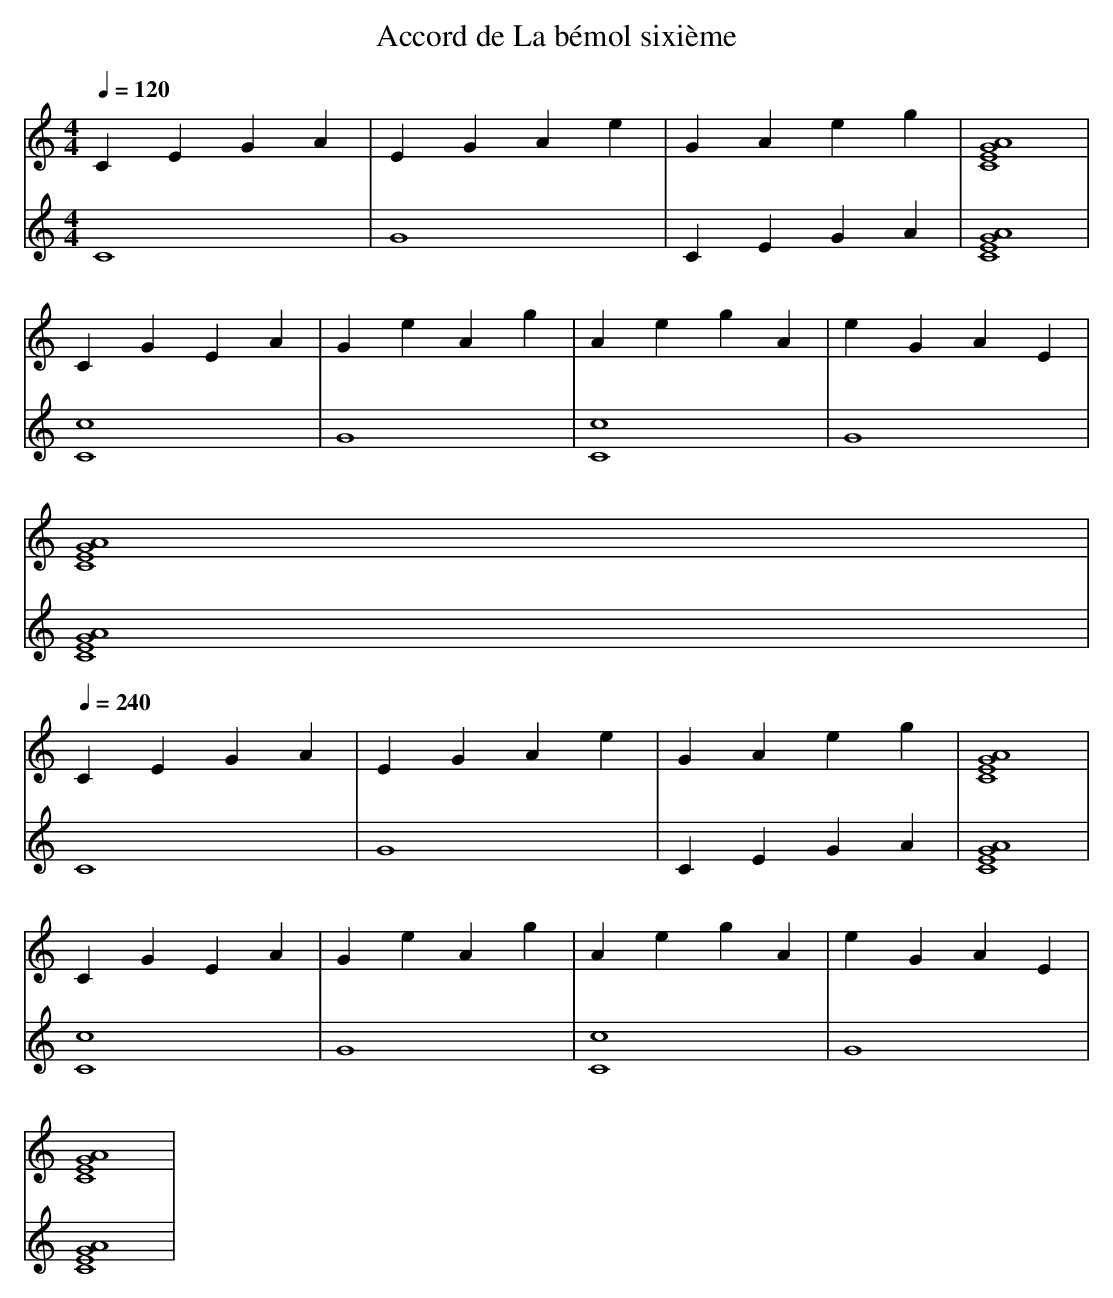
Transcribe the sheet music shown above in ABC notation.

X:1
T:Accord de La bémol sixième
M: 4/4
L: 1/4
Q:1/4=120
K:C
V:1
C E G A | E G A e | G A e g | [C4 E4 G4 A4] |
C G E A | G e A g | A e g A | e G A E |
[C4 E4 G4 A4] |
Q:1/4=240
C E G A | E G A e | G A e g | [C4 E4 G4 A4] |
C G E A | G e A g | A e g A | e G A E |
[C4 E4 G4 A4] |
V:2
C4 | G4 | C E G A | [C4 E4 G4 A4] |
[C4 c4] | G4 | [C4 c4] | G4 |
[C4 E4 G4 A4] |
Q:1/4=240
C4 | G4 | C E G A | [C4 E4 G4 A4] |
[C4 c4] | G4 | [C4 c4] | G4 |
[C4 E4 G4 A4] |
